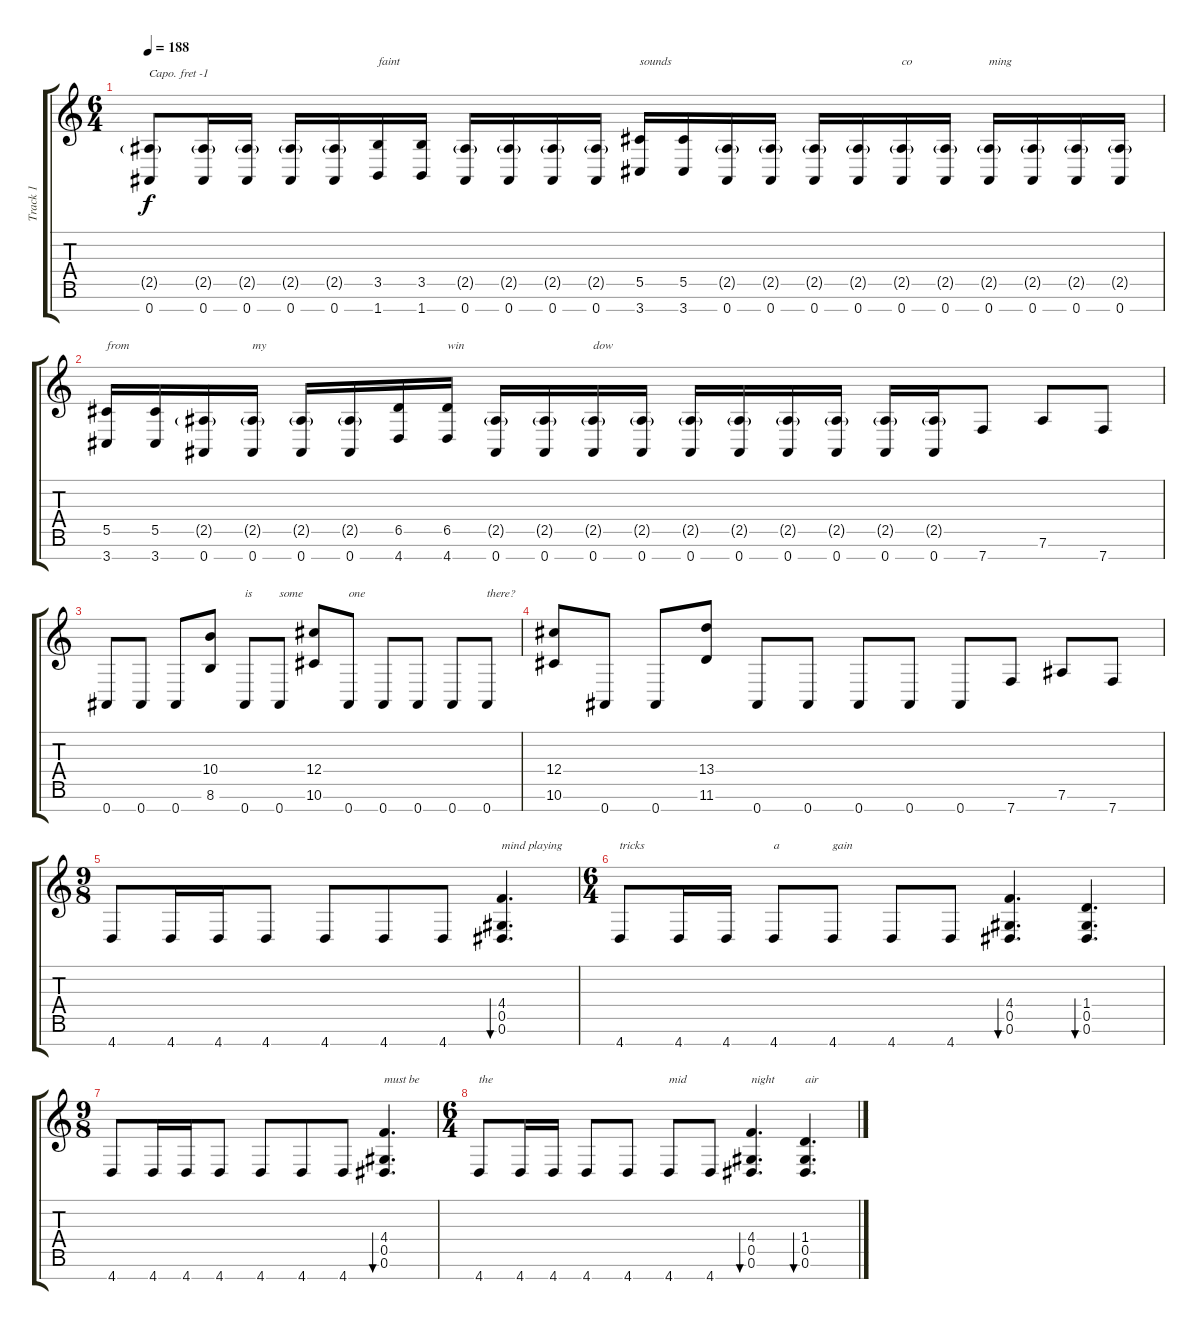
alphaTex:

\track ("Track 1" "Track 1") {instrument distortionguitar}
\staff {score tabs}
\capo -1
\tuning (E4 B3 G3 D3 A2 E2 B1) {hide}
\ts (6 4)
\tempo 188
\clef g2
\ks c
(2.5{g} 0.7).8{dy f} (2.5{g} 0.7).16 (2.5{g} 0.7).16 (2.5{g} 0.7).16 (2.5{g} 0.7).16 (3.5 1.7).16{txt "faint"} (3.5 1.7).16 (2.5{g} 0.7).16 (2.5{g} 0.7).16 (2.5{g} 0.7).16 (2.5{g} 0.7).16 (5.5 3.7).16{txt "sounds"} (5.5 3.7).16 (2.5{g} 0.7).16 (2.5{g} 0.7).16 (2.5{g} 0.7).16 (2.5{g} 0.7).16 (2.5{g} 0.7).16{txt "co"} (2.5{g} 0.7).16 (2.5{g} 0.7).16{txt "ming"} (2.5{g} 0.7).16 (2.5{g} 0.7).16 (2.5{g} 0.7).16 |
(5.5 3.7).16{txt "from"} (5.5 3.7).16 (2.5{g} 0.7).16 (2.5{g} 0.7).16{txt "my"} (2.5{g} 0.7).16 (2.5{g} 0.7).16 (6.5 4.7).16 (6.5 4.7).16{txt "win"} (2.5{g} 0.7).16 (2.5{g} 0.7).16 (2.5{g} 0.7).16{txt "dow"} (2.5{g} 0.7).16 (2.5{g} 0.7).16 (2.5{g} 0.7).16 (2.5{g} 0.7).16 (2.5{g} 0.7).16 (2.5{g} 0.7).16 (2.5{g} 0.7).16 7.7.8 7.6.8 7.7.8 |
0.7.8 0.7.8 0.7.8 (10.4 8.6).8 0.7.8{txt "is"} 0.7.8{txt "some"} (12.4 10.6).8 0.7.8{txt "one"} 0.7.8 0.7.8 0.7.8 0.7.8{txt "there?"} |
(12.4 10.6).8 0.7.8 0.7.8 (13.4 11.6).8 0.7.8 0.7.8 0.7.8 0.7.8 0.7.8 7.7.8 7.6.8 7.7.8 |
\ts (9 8)
4.7.8 4.7.16 4.7.16 4.7.8 4.7.8 4.7.8 4.7.8 (4.4 0.5 0.6).4{d bu 480 txt "mind playing"} |
\ts (6 4)
4.7.8{txt "tricks"} 4.7.16 4.7.16 4.7.8{txt "a"} 4.7.8{txt "gain"} 4.7.8 4.7.8 (4.4 0.5 0.6).4{d bu 480} (1.4 0.5 0.6).4{d bu 480} |
\ts (9 8)
4.7.8 4.7.16 4.7.16 4.7.8 4.7.8 4.7.8 4.7.8 (4.4 0.5 0.6).4{d bu 480 txt "must be"} |
\ts (6 4)
4.7.8{txt "the"} 4.7.16 4.7.16 4.7.8 4.7.8 4.7.8{txt "mid"} 4.7.8 (4.4 0.5 0.6).4{d bu 480 txt "night"} (1.4 0.5 0.6).4{d bu 480 txt "air"}
